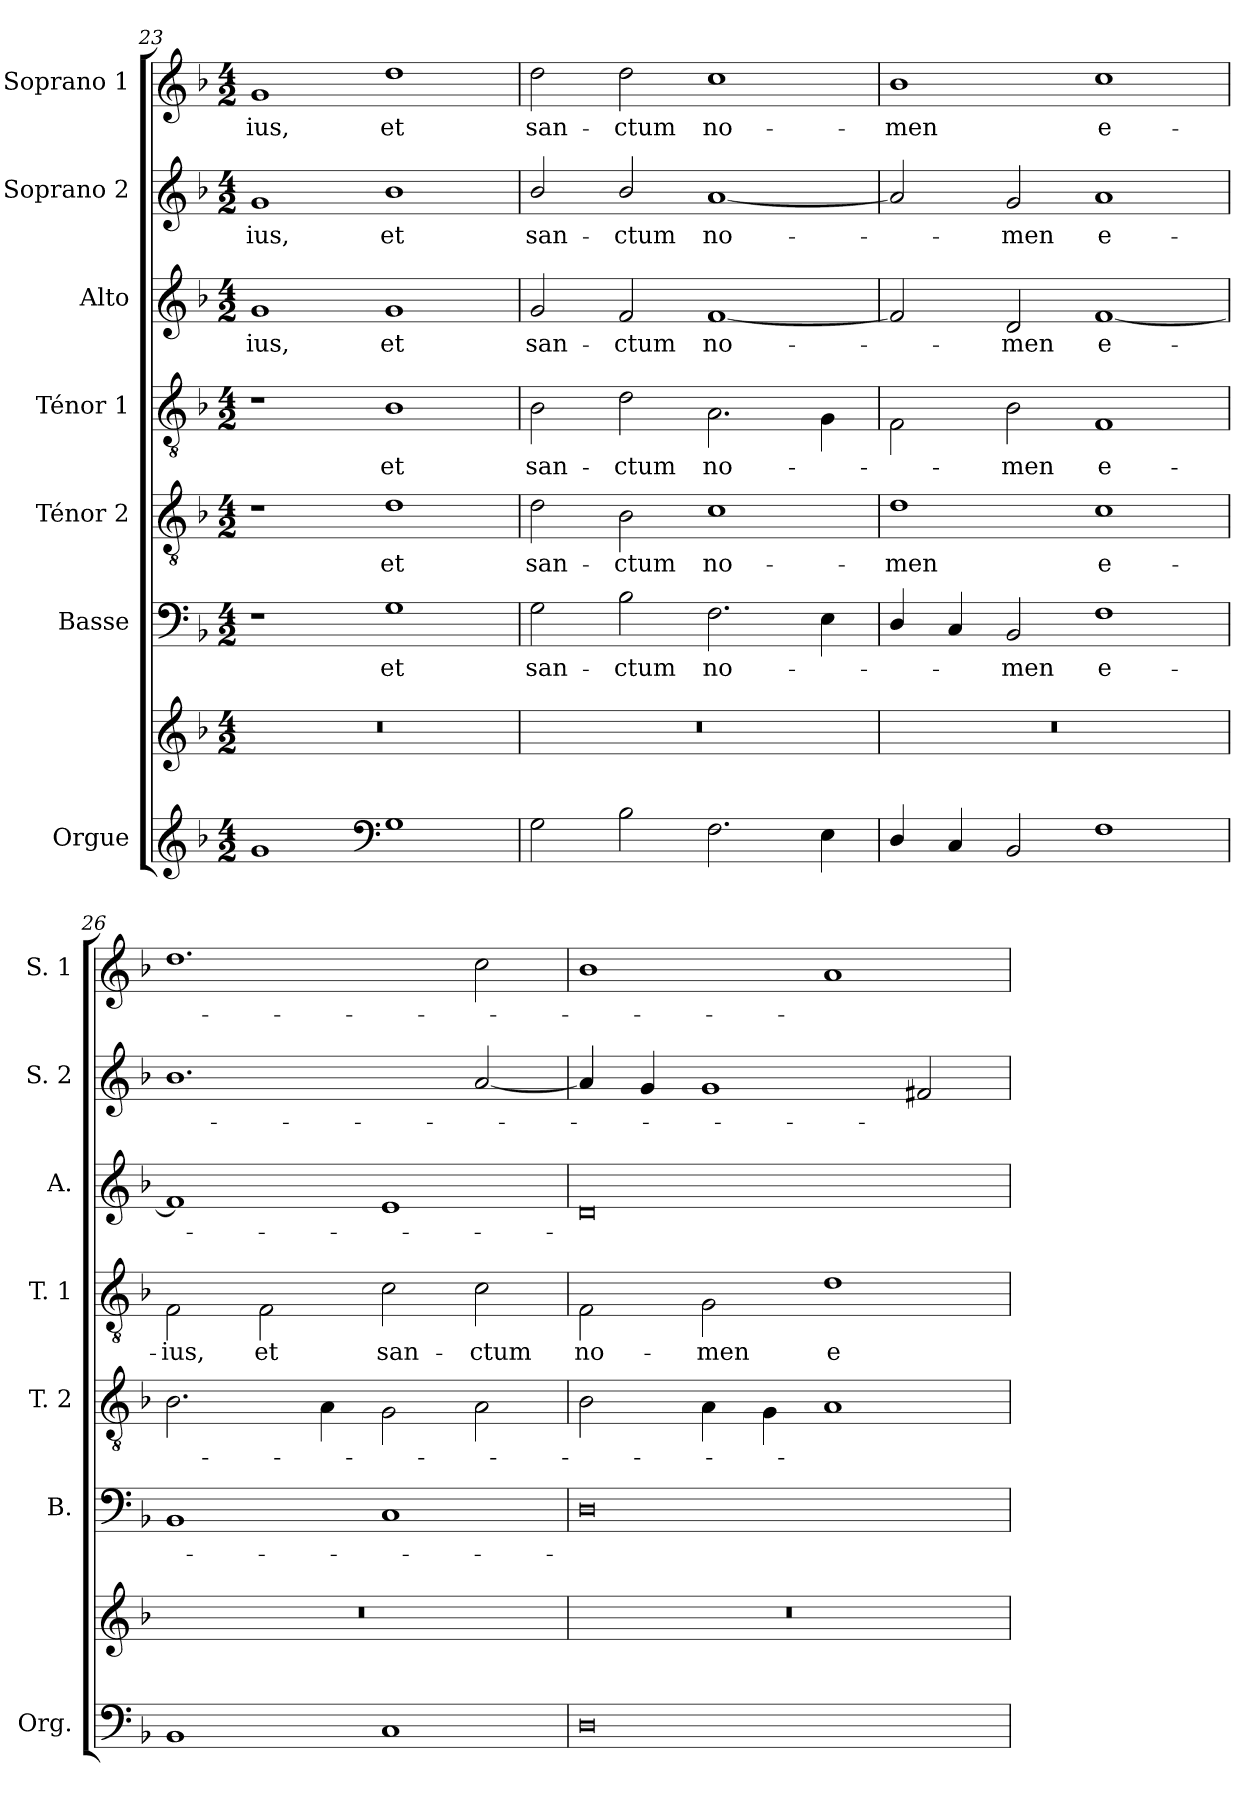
**kern	**kern	**kern	**text	**kern	**text	**kern	**text	**kern	**text	**kern	**text	**kern	**text
*part7	*part7	*part6	*part6	*part5	*part5	*part4	*part4	*part3	*part3	*part2	*part2	*part1	*part1
*staff8	*staff7	*staff6	*staff6	*staff5	*staff5	*staff4	*staff4	*staff3	*staff3	*staff2	*staff2	*staff1	*staff1
*I"Orgue	*	*I"Basse	*	*I"Ténor 2	*	*I"Ténor 1	*	*I"Alto	*	*I"Soprano 2	*	*I"Soprano 1	*
*I'Org.	*	*I'B.	*	*I'T. 2	*	*I'T. 1	*	*I'A.	*	*I'S. 2	*	*I'S. 1	*
*clefG2	*clefG2	*clefF4	*	*clefGv2	*	*clefGv2	*	*clefG2	*	*clefG2	*	*clefG2	*
*k[b-]	*k[b-]	*k[b-]	*	*k[b-]	*	*k[b-]	*	*k[b-]	*	*k[b-]	*	*k[b-]	*
*M4/2	*M4/2	*M4/2	*	*M4/2	*	*M4/2	*	*M4/2	*	*M4/2	*	*M4/2	*
=23	=23	=23	=23	=23	=23	=23	=23	=23	=23	=23	=23	=23	=23
!	!	!	!	!	!	!	!	!	!LO:LY:b	!	!LO:LY:b	!	!LO:LY:b
1g	0r	1r	.	1r	.	1r	.	1g	-ius,	1g	-ius,	1g	-ius,
*clefF4	*	*	*	*	*	*	*	*	*	*	*	*	*
!	!	!	!LO:LY:b	!	!LO:LY:b	!	!LO:LY:b	!	!LO:LY:b	!	!LO:LY:b	!	!LO:LY:b
1G	.	1G	et	1d	et	1B-	et	1g	et	1b-	et	1dd	et
=24	=24	=24	=24	=24	=24	=24	=24	=24	=24	=24	=24	=24	=24
!	!	!	!LO:LY:b	!	!LO:LY:b	!	!LO:LY:b	!	!LO:LY:b	!	!LO:LY:b	!	!LO:LY:b
2G\	0r	2G\	san-	2d\	san-	2B-\	san-	2g/	san-	2b-/	san-	2dd\	san-
!	!	!	!LO:LY:b	!	!LO:LY:b	!	!LO:LY:b	!	!LO:LY:b	!	!LO:LY:b	!	!LO:LY:b
2B-\	.	2B-\	-ctum	2B-\	-ctum	2d\	-ctum	2f/	-ctum	2b-/	-ctum	2dd\	-ctum
!	!	!	!LO:LY:b	!	!LO:LY:b	!	!LO:LY:b	!	!LO:LY:b	!	!LO:LY:b	!	!LO:LY:b
2.F\	.	2.F\	no-	1c	no-	2.A\	no-	[<1f	no-	[<1a	no-	1cc	no-
4E\	.	4E\	.	.	.	4G\	.	.	.	.	.	.	.
!!LO:PB:g=z
=25	=25	=25	=25	=25	=25	=25	=25	=25	=25	=25	=25	=25	=25
!	!	!	!	!	!LO:LY:b	!	!	!	!	!	!	!	!LO:LY:b
4D/	0r	4D/	.	1d	-men	2F\	.	2f/]	.	2a/]	.	1b-	-men
4C/	.	4C/	.	.	.	.	.	.	.	.	.	.	.
!	!	!	!LO:LY:b	!	!	!	!LO:LY:b	!	!LO:LY:b	!	!LO:LY:b	!	!
2BB-/	.	2BB-/	-men	.	.	2B-\	-men	2d/	-men	2g/	-men	.	.
!	!	!	!LO:LY:b	!	!LO:LY:b	!	!LO:LY:b	!	!LO:LY:b	!	!LO:LY:b	!	!LO:LY:b
1F	.	1F	e-	1c	e-	1F	e-	[<1f	e-	1a	e-	1cc	e-
=26	=26	=26	=26	=26	=26	=26	=26	=26	=26	=26	=26	=26	=26
!	!	!	!	!	!	!	!LO:LY:b	!	!	!	!	!	!
1BB-	0r	1BB-	.	2.B-\	.	2F\	-ius,	1f]	.	1.b-	.	1.dd	.
!	!	!	!	!	!	!	!LO:LY:b	!	!	!	!	!	!
.	.	.	.	.	.	2F\	et	.	.	.	.	.	.
.	.	.	.	4A\	.	.	.	.	.	.	.	.	.
!	!	!	!	!	!	!	!LO:LY:b	!	!	!	!	!	!
1C	.	1C	.	2G\	.	2c\	san-	1e	.	.	.	.	.
!	!	!	!	!	!	!	!LO:LY:b	!	!	!	!	!	!
.	.	.	.	2A\	.	2c\	-ctum	.	.	[<2a/	.	2cc\	.
=27	=27	=27	=27	=27	=27	=27	=27	=27	=27	=27	=27	=27	=27
!	!	!	!	!	!	!	!LO:LY:b	!	!	!	!	!	!
0D	0r	0D	.	2B-\	.	2F\	no-	0d	.	4a/]	.	1b-	.
.	.	.	.	.	.	.	.	.	.	4g/	.	.	.
!	!	!	!	!	!	!	!LO:LY:b	!	!	!	!	!	!
.	.	.	.	4A\	.	2G\	-men	.	.	1g	.	.	.
.	.	.	.	4G\	.	.	.	.	.	.	.	.	.
!	!	!	!	!	!	!	!LO:LY:b	!	!	!	!	!	!
.	.	.	.	1A	.	1d	e-	.	.	.	.	1a	.
.	.	.	.	.	.	.	.	.	.	2f#X/	.	.	.
=	=	=	=	=	=	=	=	=	=	=	=	=	=
*-	*-	*-	*-	*-	*-	*-	*-	*-	*-	*-	*-	*-	*-
